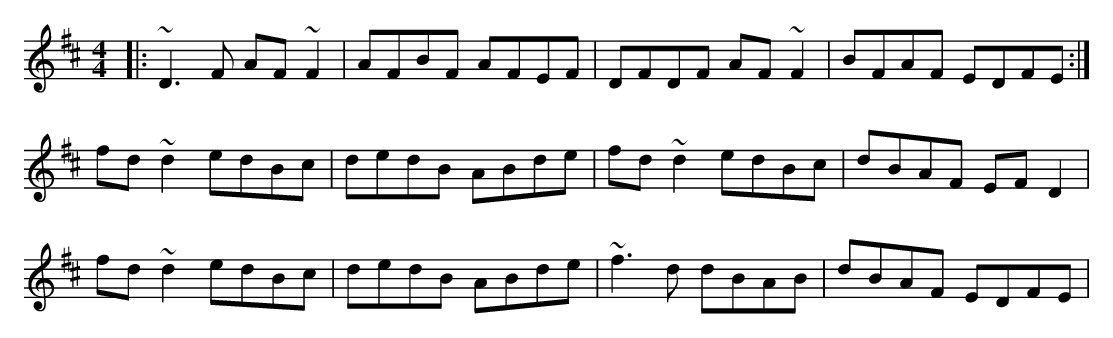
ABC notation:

X:1
M:4/4
K:D
|:~D3F AF~F2|AFBF AFEF|DFDF AF~F2|BFAF EDFE:|
fd~d2 edBc|dedB ABde|fd~d2 edBc|dBAF EFD2|
fd~d2 edBc|dedB ABde|~f3d dBAB|dBAF EDFE|
